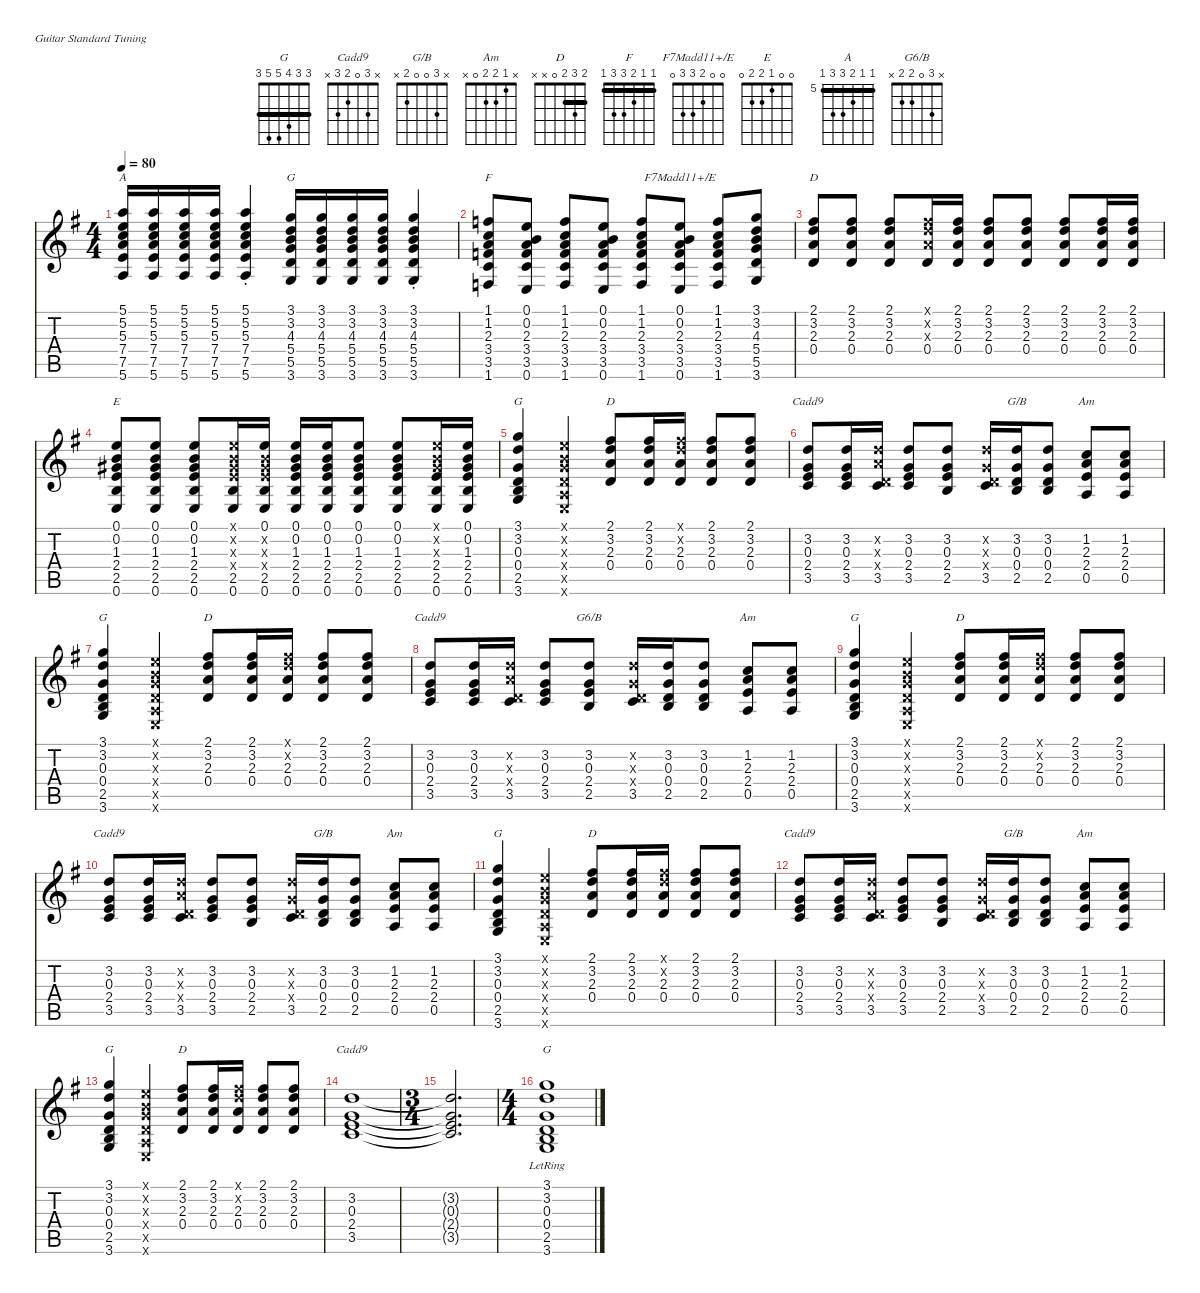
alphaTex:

\defaultSystemsLayout 4
\hideDynamics
\bracketExtendMode nobrackets
\singleTrackTrackNamePolicy hidden
\multiTrackTrackNamePolicy hidden
\firstSystemTrackNameMode fullname
\firstSystemTrackNameOrientation horizontal
\otherSystemsTrackNameOrientation horizontal
\track ("Track 1" "s.guit.") {mute instrument acousticguitarsteel}
\staff {score tabs}
\tuning (E4 B3 G3 D3 A2 E2)
\chord ("G" 3 3 0 0 2 3)
\chord ("Cadd9" x 3 0 2 3 x)
\chord ("G/B" x 3 0 0 2 x)
\chord ("Am" x 1 2 2 0 x)
\chord ("D" 2 3 2 0 x x) {barre 2}
\chord ("G" 3 3 4 5 5 3) {barre (3 3)}
\chord ("F" 1 1 2 3 3 1) {barre (1 1)}
\chord ("F7Madd11+/E" 0 0 2 3 3 0)
\chord ("E" 0 0 1 2 2 0)
\chord ("A" 5 5 6 7 7 5) {firstfret 5 barre (5 5)}
\chord ("G6/B" x 3 0 2 2 x)
\ts (4 4)
\tempo 80
\clef g2
\ks g
(5.1{acc forcenatural} 5.2{acc forcenatural} 5.3{acc forcenatural} 7.4{acc forcenatural} 7.5{acc forcenatural} 5.6{acc forcenatural}).16{ch "A" dy mp beam Up} (5.1{acc forcenatural} 5.2{acc forcenatural} 5.3{acc forcenatural} 7.4{acc forcenatural} 7.5{acc forcenatural} 5.6{acc forcenatural}).16{beam Up} (5.1{acc forcenatural} 5.2{acc forcenatural} 5.3{acc forcenatural} 7.4{acc forcenatural} 7.5{acc forcenatural} 5.6{acc forcenatural}).16{beam Up} (5.1{acc forcenatural} 5.2{acc forcenatural} 5.3{acc forcenatural} 7.4{acc forcenatural} 7.5{acc forcenatural} 5.6{acc forcenatural}).16{beam Up} (5.1{st acc forcenatural} 5.2{st acc forcenatural} 5.3{st acc forcenatural} 7.4{st acc forcenatural} 7.5{st acc forcenatural} 5.6{st acc forcenatural}).4{beam Up} (3.1{acc forcenatural} 3.2{acc forcenatural} 4.3{acc forcenatural} 5.4{acc forcenatural} 5.5{acc forcenatural} 3.6{acc forcenatural}).16{ch "G" beam Up} (3.1{acc forcenatural} 3.2{acc forcenatural} 4.3{acc forcenatural} 5.4{acc forcenatural} 5.5{acc forcenatural} 3.6{acc forcenatural}).16{beam Up} (3.1{acc forcenatural} 3.2{acc forcenatural} 4.3{acc forcenatural} 5.4{acc forcenatural} 5.5{acc forcenatural} 3.6{acc forcenatural}).16{beam Up} (3.1{acc forcenatural} 3.2{acc forcenatural} 4.3{acc forcenatural} 5.4{acc forcenatural} 5.5{acc forcenatural} 3.6{acc forcenatural}).16{beam Up} (3.1{st acc forcenatural} 3.2{st acc forcenatural} 4.3{st acc forcenatural} 5.4{st acc forcenatural} 5.5{st acc forcenatural} 3.6{st acc forcenatural}).4{beam Up} |
(1.1{acc forcenatural} 1.2{acc forcenatural} 2.3{acc forcenatural} 3.4{acc forcenatural} 3.5{acc forcenatural} 1.6{acc forcenatural}).8{ch "F" beam Up} (0.1{acc forcenatural} 0.2{acc forcenatural} 2.3{acc forcenatural} 3.4{acc forcenatural} 3.5{acc forcenatural} 0.6{acc forcenatural}).8{beam Up} (1.1{acc forcenatural} 1.2{acc forcenatural} 2.3{acc forcenatural} 3.4{acc forcenatural} 3.5{acc forcenatural} 1.6{acc forcenatural}).8{beam Up} (0.1{acc forcenatural} 0.2{acc forcenatural} 2.3{acc forcenatural} 3.4{acc forcenatural} 3.5{acc forcenatural} 0.6{acc forcenatural}).8{beam Up} (1.1{acc forcenatural} 1.2{acc forcenatural} 2.3{acc forcenatural} 3.4{acc forcenatural} 3.5{acc forcenatural} 1.6{acc forcenatural}).8{beam Up} (0.1{acc forcenatural} 0.2{acc forcenatural} 2.3{acc forcenatural} 3.4{acc forcenatural} 3.5{acc forcenatural} 0.6{acc forcenatural}).8{ch "F7Madd11+/E" beam Up} (1.1{acc forcenatural} 1.2{acc forcenatural} 2.3{acc forcenatural} 3.4{acc forcenatural} 3.5{acc forcenatural} 1.6{acc forcenatural}).8{beam Up} (3.1{acc forcenatural} 3.2{acc forcenatural} 4.3{acc forcenatural} 5.4{acc forcenatural} 5.5{acc forcenatural} 3.6{acc forcenatural}).8{beam Up} |
(2.1{acc #} 3.2{acc forcenatural} 2.3{acc forcenatural} 0.4{acc forcenatural}).8{ch "D" dy f beam Up} (2.1{acc #} 3.2{acc forcenatural} 2.3{acc forcenatural} 0.4{acc forcenatural}).8{beam Up} (2.1{acc #} 3.2{acc forcenatural} 2.3{acc forcenatural} 0.4{acc forcenatural}).8{beam Up} (2.1{x acc #} 3.2{x acc forcenatural} 2.3{x acc forcenatural} 0.4{acc forcenatural}).16{beam Up} (2.1{acc #} 3.2{acc forcenatural} 2.3{acc forcenatural} 0.4{acc forcenatural}).16{dy mp beam Up} (2.1{acc #} 3.2{acc forcenatural} 2.3{acc forcenatural} 0.4{acc forcenatural}).8{dy f beam Up} (2.1{acc #} 3.2{acc forcenatural} 2.3{acc forcenatural} 0.4{acc forcenatural}).8{beam Up} (2.1{acc #} 3.2{acc forcenatural} 2.3{acc forcenatural} 0.4{acc forcenatural}).8{beam Up} (2.1{acc #} 3.2{acc forcenatural} 2.3{acc forcenatural} 0.4{acc forcenatural}).16{dy mp beam Up} (2.1{acc #} 3.2{acc forcenatural} 2.3{acc forcenatural} 0.4{acc forcenatural}).16{dy mf beam Up} |
(0.1{acc forcenatural} 0.2{acc forcenatural} 1.3{acc #} 2.4{acc forcenatural} 2.5{acc forcenatural} 0.6{acc forcenatural}).8{ch "E" dy f beam Up} (0.1{acc forcenatural} 0.2{acc forcenatural} 1.3{acc #} 2.4{acc forcenatural} 2.5{acc forcenatural} 0.6{acc forcenatural}).8{beam Up} (0.1{acc forcenatural} 0.2{acc forcenatural} 1.3{acc #} 2.4{acc forcenatural} 2.5{acc forcenatural} 0.6{acc forcenatural}).8{beam Up} (0.1{x acc forcenatural} 0.2{x acc forcenatural} 1.3{x acc #} 2.4{x acc forcenatural} 2.5{acc forcenatural} 0.6{acc forcenatural}).16{dy mp beam Up} (0.1{acc forcenatural} 0.2{x acc forcenatural} 1.3{x acc #} 2.4{x acc forcenatural} 2.5{acc forcenatural} 0.6{acc forcenatural}).16{beam Up} (0.1{acc forcenatural} 0.2{acc forcenatural} 1.3{acc #} 2.4{acc forcenatural} 2.5{acc forcenatural} 0.6{acc forcenatural}).16{dy mf beam Up} (0.1{acc forcenatural} 0.2{acc forcenatural} 1.3{acc #} 2.4{acc forcenatural} 2.5{acc forcenatural} 0.6{acc forcenatural}).16{beam Up} (0.1{acc forcenatural} 0.2{acc forcenatural} 1.3{acc #} 2.4{acc forcenatural} 2.5{acc forcenatural} 0.6{acc forcenatural}).8{dy f beam Up} (0.1{acc forcenatural} 0.2{acc forcenatural} 1.3{acc #} 2.4{acc forcenatural} 2.5{acc forcenatural} 0.6{acc forcenatural}).8{beam Up} (0.1{x acc forcenatural} 0.2{x acc forcenatural} 1.3{x acc #} 2.4{acc forcenatural} 2.5{acc forcenatural} 0.6{acc forcenatural}).16{dy mf beam Up} (0.1{acc forcenatural} 0.2{acc forcenatural} 1.3{acc #} 2.4{acc forcenatural} 2.5{acc forcenatural} 0.6{acc forcenatural}).16{beam Up} |
(3.1{acc forcenatural} 3.2{acc forcenatural} 0.3{acc forcenatural} 0.4{acc forcenatural} 2.5{acc forcenatural} 3.6{acc forcenatural}).4{ch "G" dy f beam Up} (0.1{x acc forcenatural} 0.2{x acc forcenatural} 0.3{x acc forcenatural} 0.4{x acc forcenatural} 0.5{x acc forcenatural} 0.6{x acc forcenatural}).4{beam Up} (2.1{acc #} 3.2{acc forcenatural} 2.3{acc forcenatural} 0.4{acc forcenatural}).8{ch "D" beam Up} (2.1{acc #} 3.2{acc forcenatural} 2.3{acc forcenatural} 0.4{acc forcenatural}).16{dy mp beam Up} (2.1{x acc #} 3.2{x acc forcenatural} 2.3{acc forcenatural} 0.4{acc forcenatural}).16{dy f beam Up} (2.1{acc #} 3.2{acc forcenatural} 2.3{acc forcenatural} 0.4{acc forcenatural}).8{beam Up} (2.1{acc #} 3.2{acc forcenatural} 2.3{acc forcenatural} 0.4{acc forcenatural}).8{dy mp beam Up} |
(3.2{acc forcenatural} 0.3{acc forcenatural} 2.4{acc forcenatural} 3.5{acc forcenatural}).8{ch "Cadd9" dy f beam Up} (3.2{acc forcenatural} 0.3{acc forcenatural} 2.4{acc forcenatural} 3.5{acc forcenatural}).16{dy mp beam Up} (3.2{x acc forcenatural} 2.3{x acc forcenatural} 0.4{x acc forcenatural} 3.5{acc forcenatural}).16{beam Up} (3.2{acc forcenatural} 0.3{acc forcenatural} 2.4{acc forcenatural} 3.5{acc forcenatural}).8{dy f beam Up} (3.2{acc forcenatural} 0.3{acc forcenatural} 2.4{acc forcenatural} 2.5{acc forcenatural}).8{beam Up} (3.2{x acc forcenatural} 0.3{x acc forcenatural} 0.4{x acc forcenatural} 3.5{acc forcenatural}).16{dy mp beam Up} (3.2{acc forcenatural} 0.3{acc forcenatural} 0.4{acc forcenatural} 2.5{acc forcenatural}).16{ch "G/B" beam Up} (3.2{acc forcenatural} 0.3{acc forcenatural} 0.4{acc forcenatural} 2.5{acc forcenatural}).8{dy f beam Up} (1.2{acc forcenatural} 2.3{acc forcenatural} 2.4{acc forcenatural} 0.5{acc forcenatural}).8{ch "Am" beam Up} (1.2{acc forcenatural} 2.3{acc forcenatural} 2.4{acc forcenatural} 0.5{acc forcenatural}).8{beam Up} |
(3.1{acc forcenatural} 3.2{acc forcenatural} 0.3{acc forcenatural} 0.4{acc forcenatural} 2.5{acc forcenatural} 3.6{acc forcenatural}).4{ch "G" beam Up} (0.1{x acc forcenatural} 0.2{x acc forcenatural} 0.3{x acc forcenatural} 0.4{x acc forcenatural} 0.5{x acc forcenatural} 0.6{x acc forcenatural}).4{beam Up} (2.1{acc #} 3.2{acc forcenatural} 2.3{acc forcenatural} 0.4{acc forcenatural}).8{ch "D" beam Up} (2.1{acc #} 3.2{acc forcenatural} 2.3{acc forcenatural} 0.4{acc forcenatural}).16{dy mp beam Up} (2.1{x acc #} 3.2{x acc forcenatural} 2.3{acc forcenatural} 0.4{acc forcenatural}).16{dy f beam Up} (2.1{acc #} 3.2{acc forcenatural} 2.3{acc forcenatural} 0.4{acc forcenatural}).8{beam Up} (2.1{acc #} 3.2{acc forcenatural} 2.3{acc forcenatural} 0.4{acc forcenatural}).8{dy mp beam Up} |
(3.2{acc forcenatural} 0.3{acc forcenatural} 2.4{acc forcenatural} 3.5{acc forcenatural}).8{ch "Cadd9" dy f beam Up} (3.2{acc forcenatural} 0.3{acc forcenatural} 2.4{acc forcenatural} 3.5{acc forcenatural}).16{dy mp beam Up} (3.2{x acc forcenatural} 2.3{x acc forcenatural} 0.4{x acc forcenatural} 3.5{acc forcenatural}).16{beam Up} (3.2{acc forcenatural} 0.3{acc forcenatural} 2.4{acc forcenatural} 3.5{acc forcenatural}).8{dy f beam Up} (3.2{acc forcenatural} 0.3{acc forcenatural} 2.4{acc forcenatural} 2.5{acc forcenatural}).8{ch "G6/B" beam Up} (3.2{x acc forcenatural} 0.3{x acc forcenatural} 0.4{x acc forcenatural} 3.5{acc forcenatural}).16{dy mp beam Up} (3.2{acc forcenatural} 0.3{acc forcenatural} 0.4{acc forcenatural} 2.5{acc forcenatural}).16{beam Up} (3.2{acc forcenatural} 0.3{acc forcenatural} 0.4{acc forcenatural} 2.5{acc forcenatural}).8{dy f beam Up} (1.2{acc forcenatural} 2.3{acc forcenatural} 2.4{acc forcenatural} 0.5{acc forcenatural}).8{ch "Am" beam Up} (1.2{acc forcenatural} 2.3{acc forcenatural} 2.4{acc forcenatural} 0.5{acc forcenatural}).8{beam Up} |
(3.1{acc forcenatural} 3.2{acc forcenatural} 0.3{acc forcenatural} 0.4{acc forcenatural} 2.5{acc forcenatural} 3.6{acc forcenatural}).4{ch "G" beam Up} (0.1{x acc forcenatural} 0.2{x acc forcenatural} 0.3{x acc forcenatural} 0.4{x acc forcenatural} 0.5{x acc forcenatural} 0.6{x acc forcenatural}).4{beam Up} (2.1{acc #} 3.2{acc forcenatural} 2.3{acc forcenatural} 0.4{acc forcenatural}).8{ch "D" beam Up} (2.1{acc #} 3.2{acc forcenatural} 2.3{acc forcenatural} 0.4{acc forcenatural}).16{dy mp beam Up} (2.1{x acc #} 3.2{x acc forcenatural} 2.3{acc forcenatural} 0.4{acc forcenatural}).16{dy f beam Up} (2.1{acc #} 3.2{acc forcenatural} 2.3{acc forcenatural} 0.4{acc forcenatural}).8{beam Up} (2.1{acc #} 3.2{acc forcenatural} 2.3{acc forcenatural} 0.4{acc forcenatural}).8{dy mp beam Up} |
(3.2{acc forcenatural} 0.3{acc forcenatural} 2.4{acc forcenatural} 3.5{acc forcenatural}).8{ch "Cadd9" dy f beam Up} (3.2{acc forcenatural} 0.3{acc forcenatural} 2.4{acc forcenatural} 3.5{acc forcenatural}).16{dy mp beam Up} (3.2{x acc forcenatural} 2.3{x acc forcenatural} 0.4{x acc forcenatural} 3.5{acc forcenatural}).16{beam Up} (3.2{acc forcenatural} 0.3{acc forcenatural} 2.4{acc forcenatural} 3.5{acc forcenatural}).8{dy f beam Up} (3.2{acc forcenatural} 0.3{acc forcenatural} 2.4{acc forcenatural} 2.5{acc forcenatural}).8{beam Up} (3.2{x acc forcenatural} 0.3{x acc forcenatural} 0.4{x acc forcenatural} 3.5{acc forcenatural}).16{dy mp beam Up} (3.2{acc forcenatural} 0.3{acc forcenatural} 0.4{acc forcenatural} 2.5{acc forcenatural}).16{ch "G/B" beam Up} (3.2{acc forcenatural} 0.3{acc forcenatural} 0.4{acc forcenatural} 2.5{acc forcenatural}).8{dy f beam Up} (1.2{acc forcenatural} 2.3{acc forcenatural} 2.4{acc forcenatural} 0.5{acc forcenatural}).8{ch "Am" beam Up} (1.2{acc forcenatural} 2.3{acc forcenatural} 2.4{acc forcenatural} 0.5{acc forcenatural}).8{beam Up} |
(3.1{acc forcenatural} 3.2{acc forcenatural} 0.3{acc forcenatural} 0.4{acc forcenatural} 2.5{acc forcenatural} 3.6{acc forcenatural}).4{ch "G" beam Up} (0.1{x acc forcenatural} 0.2{x acc forcenatural} 0.3{x acc forcenatural} 0.4{x acc forcenatural} 0.5{x acc forcenatural} 0.6{x acc forcenatural}).4{beam Up} (2.1{acc #} 3.2{acc forcenatural} 2.3{acc forcenatural} 0.4{acc forcenatural}).8{ch "D" beam Up} (2.1{acc #} 3.2{acc forcenatural} 2.3{acc forcenatural} 0.4{acc forcenatural}).16{dy mp beam Up} (2.1{x acc #} 3.2{x acc forcenatural} 2.3{acc forcenatural} 0.4{acc forcenatural}).16{dy f beam Up} (2.1{acc #} 3.2{acc forcenatural} 2.3{acc forcenatural} 0.4{acc forcenatural}).8{beam Up} (2.1{acc #} 3.2{acc forcenatural} 2.3{acc forcenatural} 0.4{acc forcenatural}).8{dy mp beam Up} |
(3.2{acc forcenatural} 0.3{acc forcenatural} 2.4{acc forcenatural} 3.5{acc forcenatural}).8{ch "Cadd9" dy f beam Up} (3.2{acc forcenatural} 0.3{acc forcenatural} 2.4{acc forcenatural} 3.5{acc forcenatural}).16{dy mp beam Up} (3.2{x acc forcenatural} 2.3{x acc forcenatural} 0.4{x acc forcenatural} 3.5{acc forcenatural}).16{beam Up} (3.2{acc forcenatural} 0.3{acc forcenatural} 2.4{acc forcenatural} 3.5{acc forcenatural}).8{dy f beam Up} (3.2{acc forcenatural} 0.3{acc forcenatural} 2.4{acc forcenatural} 2.5{acc forcenatural}).8{beam Up} (3.2{x acc forcenatural} 0.3{x acc forcenatural} 0.4{x acc forcenatural} 3.5{acc forcenatural}).16{dy mp beam Up} (3.2{acc forcenatural} 0.3{acc forcenatural} 0.4{acc forcenatural} 2.5{acc forcenatural}).16{ch "G/B" beam Up} (3.2{acc forcenatural} 0.3{acc forcenatural} 0.4{acc forcenatural} 2.5{acc forcenatural}).8{dy f beam Up} (1.2{acc forcenatural} 2.3{acc forcenatural} 2.4{acc forcenatural} 0.5{acc forcenatural}).8{ch "Am" beam Up} (1.2{acc forcenatural} 2.3{acc forcenatural} 2.4{acc forcenatural} 0.5{acc forcenatural}).8{beam Up} |
(3.1{acc forcenatural} 3.2{acc forcenatural} 0.3{acc forcenatural} 0.4{acc forcenatural} 2.5{acc forcenatural} 3.6{acc forcenatural}).4{ch "G" beam Up} (0.1{x acc forcenatural} 0.2{x acc forcenatural} 0.3{x acc forcenatural} 0.4{x acc forcenatural} 0.5{x acc forcenatural} 0.6{x acc forcenatural}).4{beam Up} (2.1{acc #} 3.2{acc forcenatural} 2.3{acc forcenatural} 0.4{acc forcenatural}).8{ch "D" beam Up} (2.1{acc #} 3.2{acc forcenatural} 2.3{acc forcenatural} 0.4{acc forcenatural}).16{dy mp beam Up} (2.1{x acc #} 3.2{x acc forcenatural} 2.3{acc forcenatural} 0.4{acc forcenatural}).16{dy f beam Up} (2.1{acc #} 3.2{acc forcenatural} 2.3{acc forcenatural} 0.4{acc forcenatural}).8{beam Up} (2.1{acc #} 3.2{acc forcenatural} 2.3{acc forcenatural} 0.4{acc forcenatural}).8{dy mp beam Up} |
(3.2{acc forcenatural} 0.3{acc forcenatural} 2.4{acc forcenatural} 3.5{acc forcenatural}).1{ch "Cadd9" dy f beam Up} |
\ts (3 4)
\beaming (8 2 2 2)
(3.2{t acc forcenatural} 0.3{t acc forcenatural} 2.4{t acc forcenatural} 3.5{t acc forcenatural}).2{d beam Up} |
\ts (4 4)
\beaming (8 2 2 2 2)
(3.1{lr acc forcenatural} 3.2{lr acc forcenatural} 0.3{lr acc forcenatural} 0.4{lr acc forcenatural} 2.5{lr acc forcenatural} 3.6{lr acc forcenatural}).1{ch "G" dy ff beam Up}
